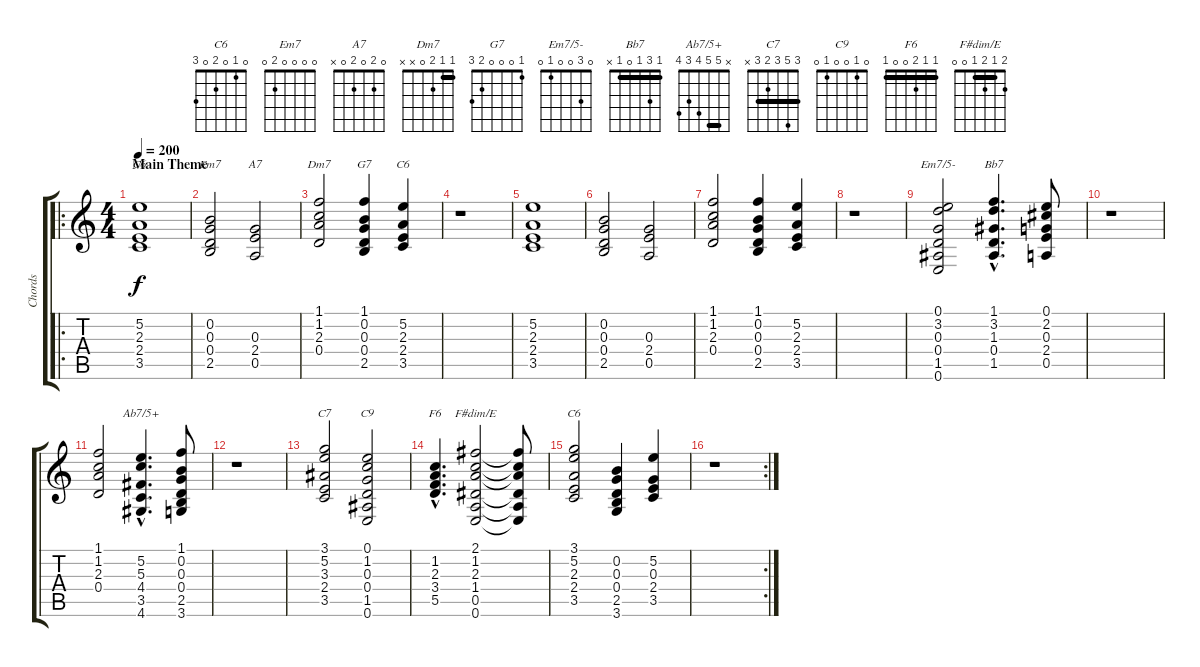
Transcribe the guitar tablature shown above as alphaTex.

\track ("Chords" "Chords") {instrument acousticguitarnylon}
\staff {score tabs}
\tuning (E4 B3 G3 D3 A2 E2) {hide}
\chord ("C6" 3 5 2 2 3 x) {barre 2}
\chord ("Em7" 0 0 0 0 2 0)
\chord ("A7" 0 2 0 2 0 x)
\chord ("Dm7" 1 1 2 0 x x) {barre 1}
\chord ("G7" 1 0 0 0 2 3)
\chord ("C6" 5 5 0 2 3 x) {barre 5}
\chord ("Em7/5-" 0 3 0 0 1 0)
\chord ("Bb7" 1 3 1 0 1 x) {barre 1}
\chord ("Ab7/5+" x 5 5 4 3 4) {barre 5}
\chord ("C7" 3 5 3 2 3 x) {barre 3}
\chord ("C9" 0 1 0 0 1 0)
\chord ("F6" 1 1 2 0 0 1) {barre 1}
\chord ("F#dim/E" 2 1 2 1 0 0) {barre 1}
\chord ("C6" 0 1 0 2 0 3)
\ro
\ts (4 4)
\section ("" "Main Theme")
\tempo 200
\clef g2
\ks c
(5.2 2.3 2.4 3.5).1{ch "C6" dy f instrument acousticguitarnylon} |
(0.2 0.3 0.4 2.5).2{ch "Em7"} (0.3 2.4 0.5).2{ch "A7"} |
(1.1 1.2 2.3 0.4).2{ch "Dm7"} (1.1 0.2 0.3 0.4 2.5).4{ch "G7"} (5.2 2.3 2.4 3.5).4{ch "C6"} |
r.1 |
(5.2 2.3 2.4 3.5).1 |
(0.2 0.3 0.4 2.5).2 (0.3 2.4 0.5).2 |
(1.1 1.2 2.3 0.4).2 (1.1 0.2 0.3 0.4 2.5).4 (5.2 2.3 2.4 3.5).4 |
r.1 |
(0.1 3.2 0.3 0.4 1.5 0.6).2{ch "Em7/5-"} (1.1{hac} 3.2{hac} 1.3{hac} 0.4{hac} 1.5{hac}).4{d ch "Bb7"} (0.1 2.2 0.3 2.4 0.5).8 |
r.1 |
(1.1 1.2 2.3 0.4).2 (5.2{hac} 5.3{hac} 4.4{hac} 3.5{hac} 4.6{hac}).4{d ch "Ab7/5+"} (1.1 0.2 0.3 0.4 2.5 3.6).8 |
r.1 |
(3.1 5.2 3.3 2.4 3.5).2{ch "C7"} (0.1 1.2 0.3 0.4 1.5 0.6).2{ch "C9"} |
(1.2{hac} 2.3{hac} 3.4{hac} 5.5{hac}).4{d ch "F6"} (2.1 1.2 2.3 1.4 0.5 0.6).2{ch "F#dim/E"} (2.1{t} 1.2{t} 2.3{t} 1.4{t} 0.5{t} 0.6{t}).8 |
(3.1 5.2 2.3 2.4 3.5).2{ch "C6"} (0.2 0.3 0.4 2.5 3.6).4 (5.2 0.3 2.4 3.5).4 |
\rc 2
r.1
